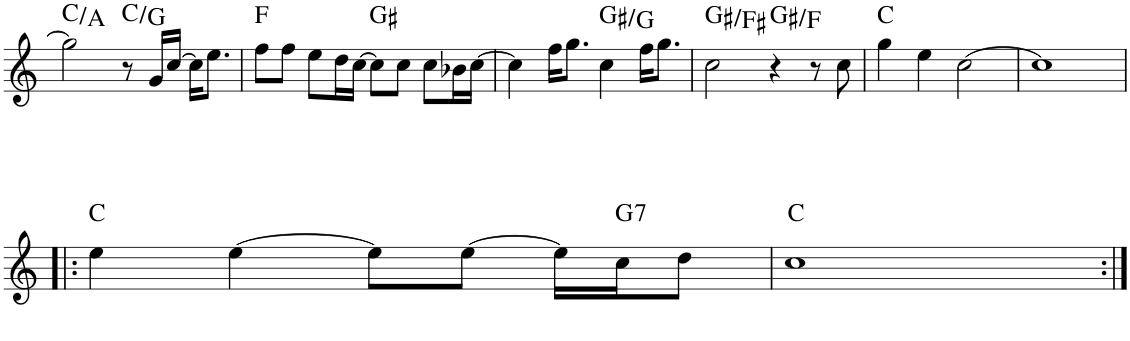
**kern	**harte
*part1	*part1
*staff1	*
*I"Piano	*
*I'Pno.	*
!!LO:PB:g=z
*clefG2	*
*k[]	*
*M4/4	*
=34	=34
2gg\]	C:maj/6
8r	C:maj/5
16g/LL	.
[16cc/JJ	.
16cc\KL]	.
8.ee\J	.
=35	=35
8ff\L	F:maj
8ff\J	.
8ee\L	.
16dd\L	.
[16cc\JJ	.
8cc\L]	G#:maj
8cc\J	.
8cc\L	.
16b-X\L	.
[16cc\JJ	.
=36	=36
4cc\]	.
16ff\KL	.
8.gg\J	.
4cc\	G#:maj/bb8
16ff\KL	.
8.gg\J	.
=37	=37
2cc\	G#:maj/b7
4r	G#:maj/bb7
8r	.
8cc\	.
=38	=38
4gg\	C:maj
4ee\	.
[2cc\	.
=39	=39
1cc]	.
!!LO:LB:g=z
=40!|:	=40!|:
4ee\	C:maj
[4ee\	.
8ee\L]	.
[8ee\J	.
16ee\LL]	.
!	!LO:H:kt=7
16cc\J	G:7
8dd\J	.
=41	=41
1cc	C:maj
=:|!	=:|!
*-	*-
